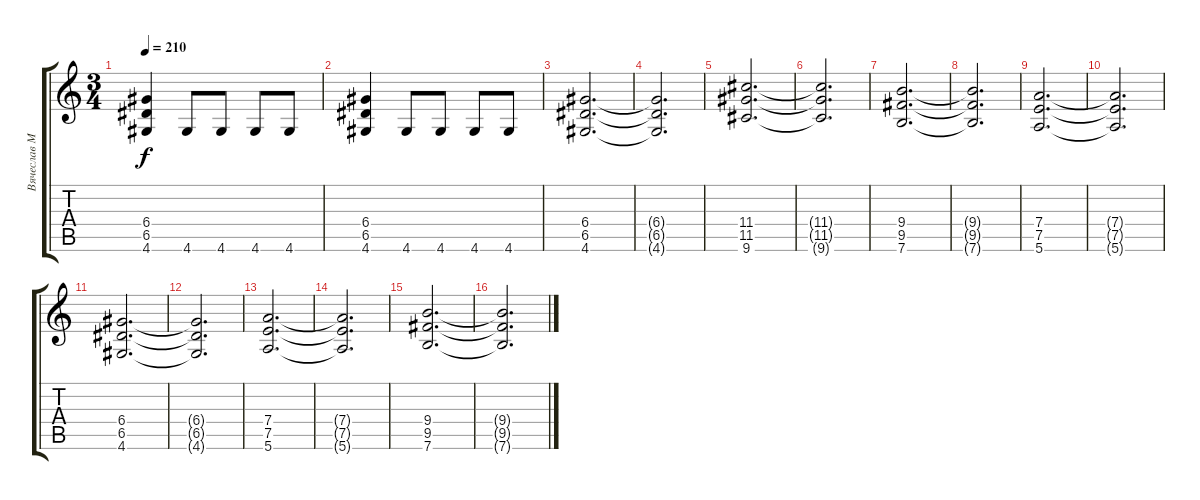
\track ("Вячеслав Молчанов" "Вячеслав М") {instrument overdrivenguitar}
\staff {score tabs}
\tuning (E4 B3 G3 D3 A2 E2) {hide}
\ts (3 4)
\tempo 210
\clef g2
\ks c
(6.4 6.5 4.6).4{dy f} 4.6.8 4.6.8 4.6.8 4.6.8 |
(6.4 6.5 4.6).4 4.6.8 4.6.8 4.6.8 4.6.8 |
(6.4 6.5 4.6).2{d} |
(6.4{t} 6.5{t} 4.6{t}).2{d} |
(11.4 11.5 9.6).2{d} |
(11.4{t} 11.5{t} 9.6{t}).2{d} |
(9.4 9.5 7.6).2{d} |
(9.4{t} 9.5{t} 7.6{t}).2{d} |
(7.4 7.5 5.6).2{d} |
(7.4{t} 7.5{t} 5.6{t}).2{d} |
(6.4 6.5 4.6).2{d} |
(6.4{t} 6.5{t} 4.6{t}).2{d} |
(7.4 7.5 5.6).2{d} |
(7.4{t} 7.5{t} 5.6{t}).2{d} |
(9.4 9.5 7.6).2{d} |
(9.4{t} 9.5{t} 7.6{t}).2{d}
